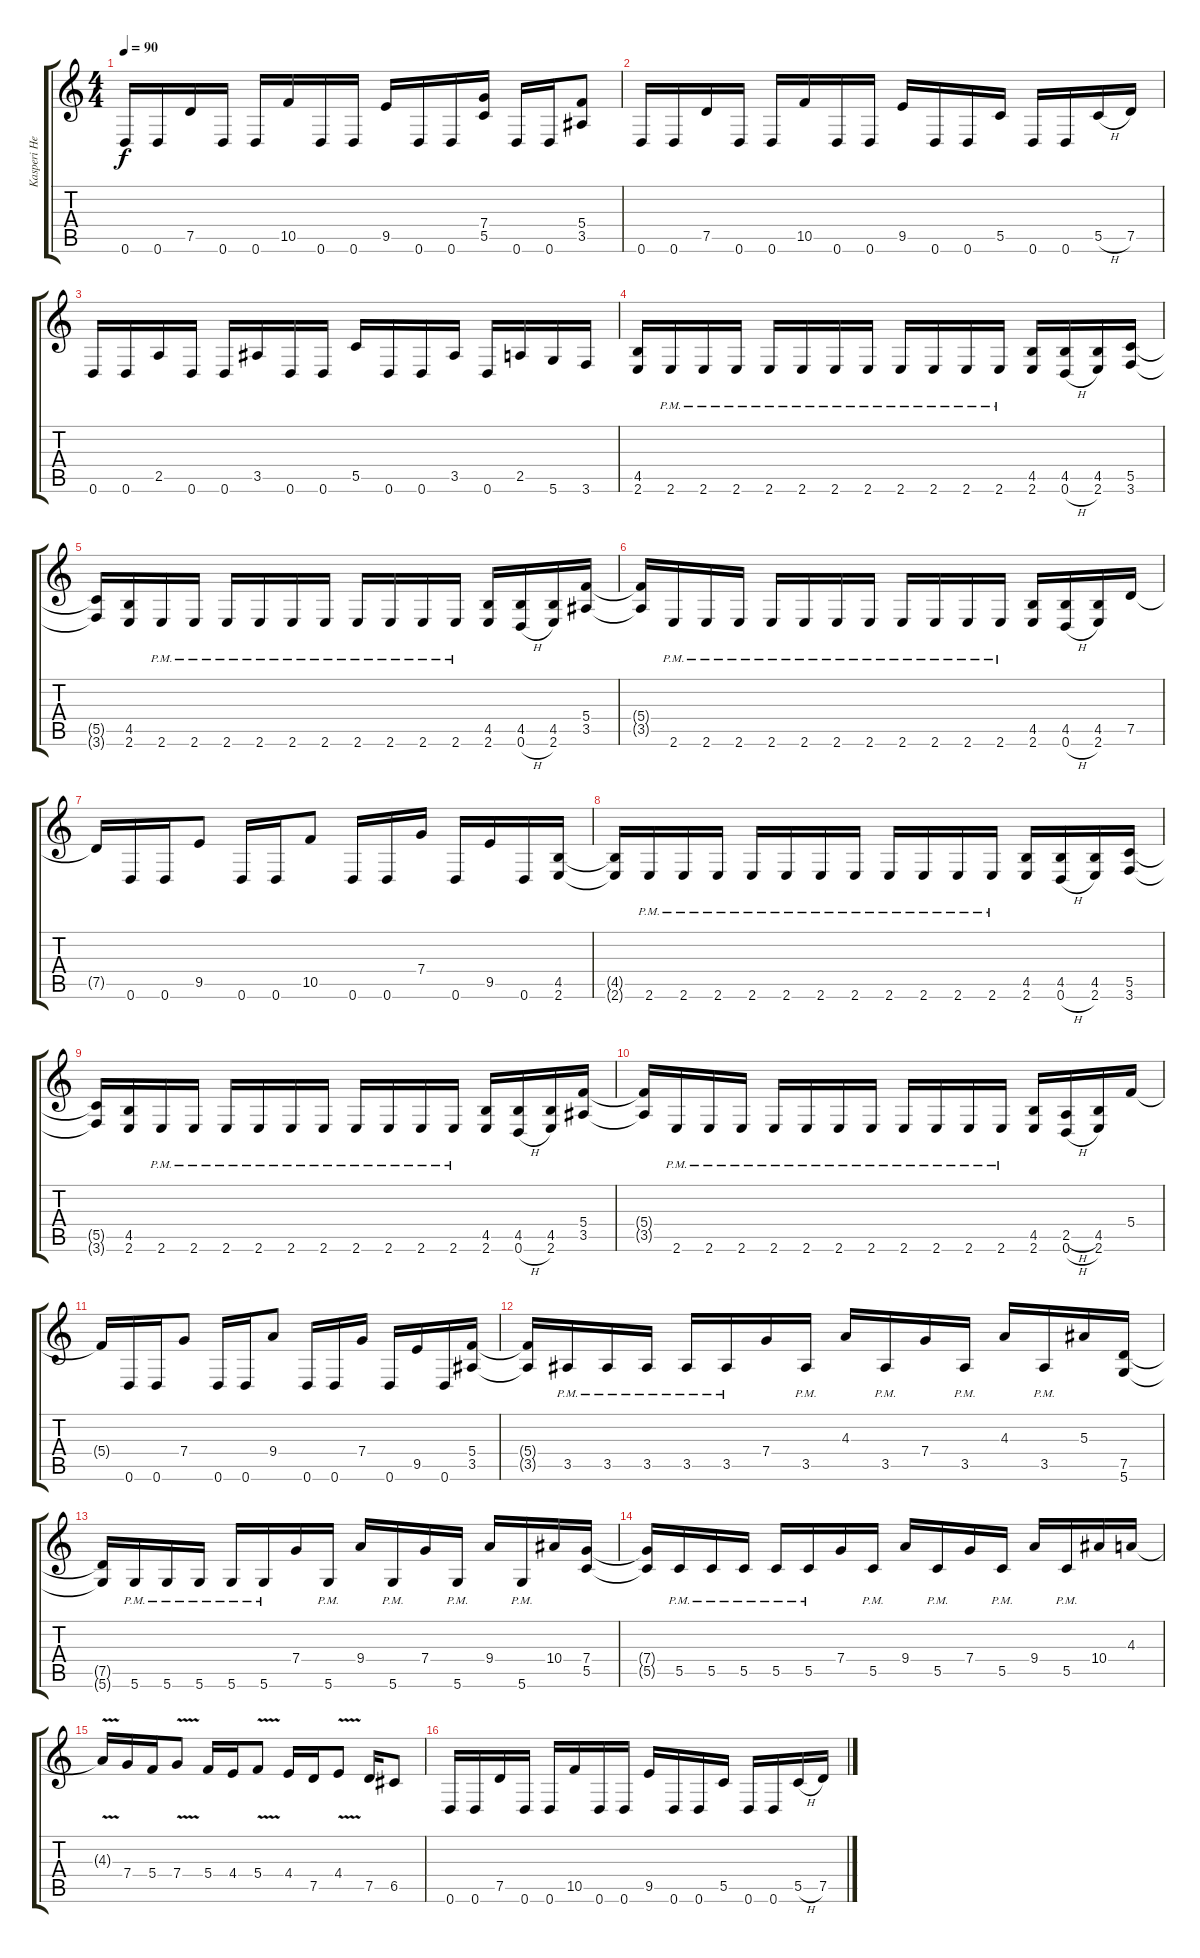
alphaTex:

\track ("Kasperi Heikkinen" "Kasperi He") {instrument distortionguitar}
\staff {score tabs}
\tuning (D4 A3 F3 C3 G2 D2) {hide}
\ts (4 4)
\tempo 90
\clef g2
\ks c
0.6.16{dy f} 0.6.16 7.5.16 0.6.16 0.6.16 10.5.16 0.6.16 0.6.16 9.5.16 0.6.16 0.6.16 (7.4 5.5).16 0.6.16 0.6.16 (5.4 3.5).8 |
0.6.16 0.6.16 7.5.16 0.6.16 0.6.16 10.5.16 0.6.16 0.6.16 9.5.16 0.6.16 0.6.16 5.5.16 0.6.16 0.6.16 5.5{h}.16 7.5.16 |
0.6.16 0.6.16 2.5.16 0.6.16 0.6.16 3.5.16 0.6.16 0.6.16 5.5.16 0.6.16 0.6.16 3.5.16 0.6.16 2.5.16 5.6.16 3.6.16 |
(4.5 2.6).16 2.6{pm}.16 2.6{pm}.16 2.6{pm}.16 2.6{pm}.16 2.6{pm}.16 2.6{pm}.16 2.6{pm}.16 2.6{pm}.16 2.6{pm}.16 2.6{pm}.16 2.6{pm}.16 (4.5 2.6).16 (4.5 0.6{h}).16 (4.5 2.6).16 (5.5 3.6).16 |
(5.5{t} 3.6{t}).16 (4.5 2.6).16 2.6{pm}.16 2.6{pm}.16 2.6{pm}.16 2.6{pm}.16 2.6{pm}.16 2.6{pm}.16 2.6{pm}.16 2.6{pm}.16 2.6{pm}.16 2.6{pm}.16 (4.5 2.6).16 (4.5 0.6{h}).16 (4.5 2.6).16 (5.4 3.5).16 |
(5.4{t} 3.5{t}).16 2.6{pm}.16 2.6{pm}.16 2.6{pm}.16 2.6{pm}.16 2.6{pm}.16 2.6{pm}.16 2.6{pm}.16 2.6{pm}.16 2.6{pm}.16 2.6{pm}.16 2.6{pm}.16 (4.5 2.6).16 (4.5 0.6{h}).16 (4.5 2.6).16 7.5.16 |
7.5{t}.16 0.6.16 0.6.16 9.5.8 0.6.16 0.6.16 10.5.8 0.6.16 0.6.16 7.4.16 0.6.16 9.5.16 0.6.16 (4.5 2.6).16 |
(4.5{t} 2.6{t}).16 2.6{pm}.16 2.6{pm}.16 2.6{pm}.16 2.6{pm}.16 2.6{pm}.16 2.6{pm}.16 2.6{pm}.16 2.6{pm}.16 2.6{pm}.16 2.6{pm}.16 2.6{pm}.16 (4.5 2.6).16 (4.5 0.6{h}).16 (4.5 2.6).16 (5.5 3.6).16 |
(5.5{t} 3.6{t}).16 (4.5 2.6).16 2.6{pm}.16 2.6{pm}.16 2.6{pm}.16 2.6{pm}.16 2.6{pm}.16 2.6{pm}.16 2.6{pm}.16 2.6{pm}.16 2.6{pm}.16 2.6{pm}.16 (4.5 2.6).16 (4.5 0.6{h}).16 (4.5 2.6).16 (5.4 3.5).16 |
(5.4{t} 3.5{t}).16 2.6{pm}.16 2.6{pm}.16 2.6{pm}.16 2.6{pm}.16 2.6{pm}.16 2.6{pm}.16 2.6{pm}.16 2.6{pm}.16 2.6{pm}.16 2.6{pm}.16 2.6{pm}.16 (4.5 2.6).16 (2.5{h} 0.6{h}).16 (4.5 2.6).16 5.4.16 |
5.4{t}.16 0.6.16 0.6.16 7.4.8 0.6.16 0.6.16 9.4.8 0.6.16 0.6.16 7.4.16 0.6.16 9.5.16 0.6.16 (5.4 3.5).16 |
(5.4{t} 3.5{t}).16 3.5{pm}.16 3.5{pm}.16 3.5{pm}.16 3.5{pm}.16 3.5{pm}.16 7.4.16 3.5{pm}.16 4.3.16 3.5{pm}.16 7.4.16 3.5{pm}.16 4.3.16 3.5{pm}.16 5.3.16 (7.5 5.6).16 |
(7.5{t} 5.6{t}).16 5.6{pm}.16 5.6{pm}.16 5.6{pm}.16 5.6{pm}.16 5.6{pm}.16 7.4.16 5.6{pm}.16 9.4.16 5.6{pm}.16 7.4.16 5.6{pm}.16 9.4.16 5.6{pm}.16 10.4.16 (7.4 5.5).16 |
(7.4{t} 5.5{t}).16 5.5{pm}.16 5.5{pm}.16 5.5{pm}.16 5.5{pm}.16 5.5{pm}.16 7.4.16 5.5{pm}.16 9.4.16 5.5{pm}.16 7.4.16 5.5{pm}.16 9.4.16 5.5{pm}.16 10.4.16 4.3.16 |
4.3{v t}.16 7.4.16 5.4.16 7.4{v}.8 5.4.16 4.4.16 5.4{v}.8 4.4.16 7.5.16 4.4{v}.8 7.5.16 6.5.8 |
0.6.16 0.6.16 7.5.16 0.6.16 0.6.16 10.5.16 0.6.16 0.6.16 9.5.16 0.6.16 0.6.16 5.5.16 0.6.16 0.6.16 5.5{h}.16 7.5.16
